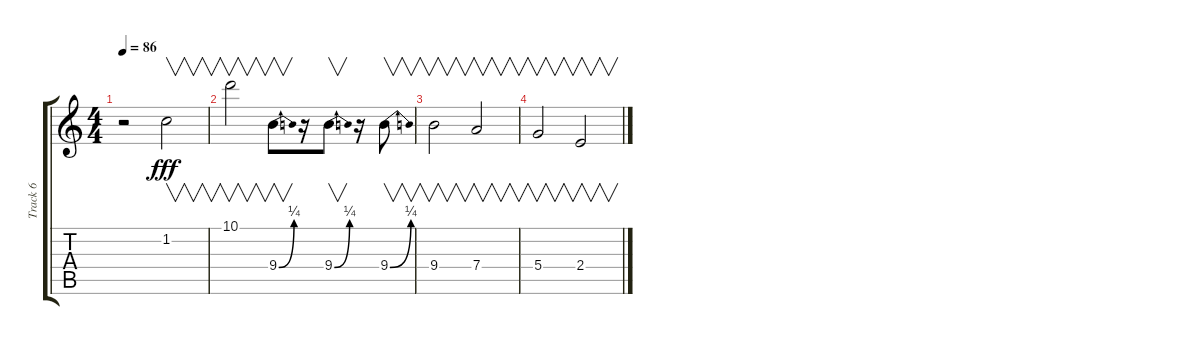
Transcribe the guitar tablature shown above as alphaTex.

\track ("Track 6" "Track 6") {instrument distortionguitar}
\staff {score tabs}
\tuning (E4 B3 G3 D3 A2 E2) {hide}
\ts (4 4)
\tempo 86
\clef g2
\ks c
r.2{dy fff} 1.2.2{v} |
10.1.2{v} 9.4{be (bend 0 0 60 1)}.8{v} r.16 9.4{be (bend 0 0 60 1)}.8{v} r.16 9.4{be (bend 0 0 60 1)}.8{v} |
9.4.2{v volume 0} 7.4.2{v} |
5.4.2{v} 2.4.2{v}
